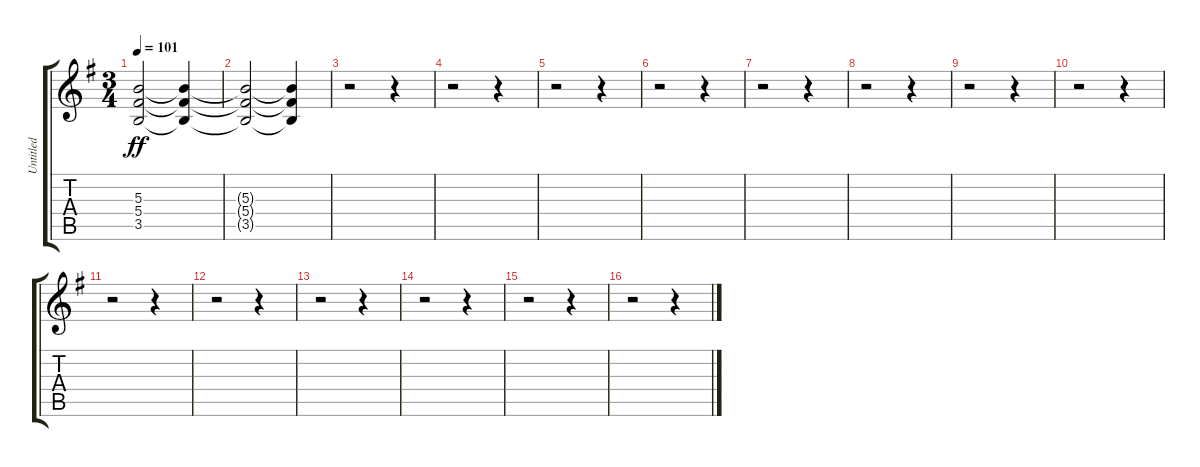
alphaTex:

\track ("Untitled" "Untitled") {instrument overdrivenguitar}
\staff {score tabs}
\tuning (Eb4 Bb3 Gb3 Db3 Ab2 Db2) {hide}
\ts (3 4)
\tempo 101
\clef g2
\ks g
(5.3 5.4 3.5).2{dy ff} (5.3{t} 5.4{t} 3.5{t}).4 |
(5.3{t} 5.4{t} 3.5{t}).2 (5.3{t} 5.4{t} 3.5{t}).4 |
r.2 r.4 |
r.2 r.4 |
r.2 r.4 |
r.2 r.4 |
r.2 r.4 |
r.2 r.4 |
r.2 r.4 |
r.2 r.4 |
r.2 r.4 |
r.2 r.4 |
r.2 r.4 |
r.2 r.4 |
r.2 r.4 |
r.2 r.4
